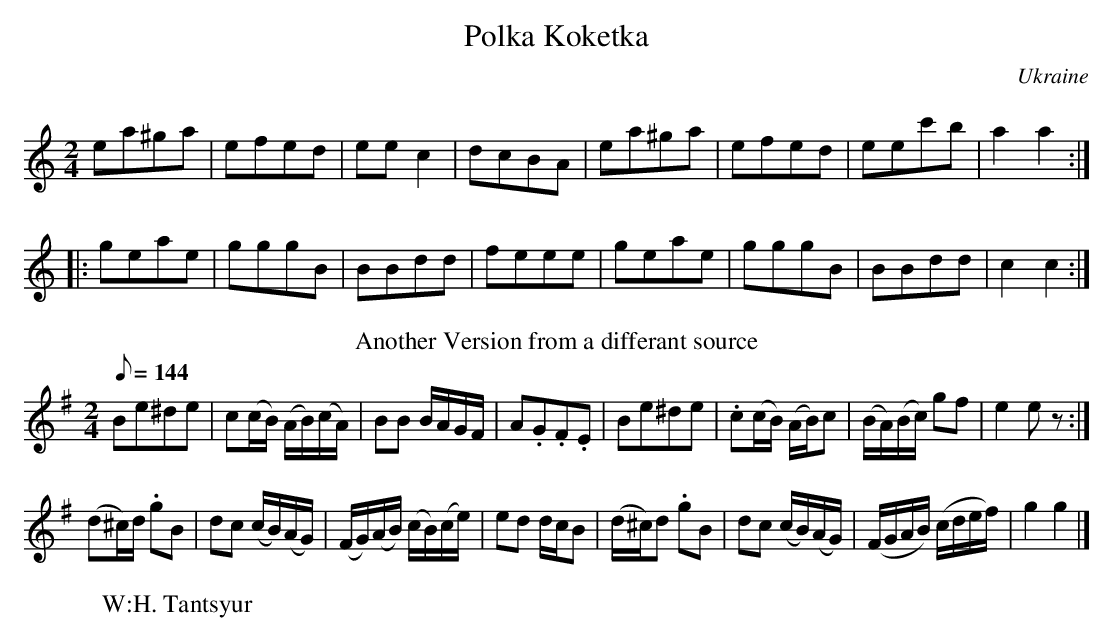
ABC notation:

X:1
T:Polka Koketka
Q:216
O:Ukraine
M:2/4
L:1/8
K:C
ea^ga | efed | ee c2 | dcBA | \
ea^ga | efed | eec'b | a2a2 :|
|: geae | gggB | BBdd | feee | \
geae | gggB | BBdd | c2c2 :|
T: Another Version from a differant source
K: Gmaj
Q:144
M:2/4
L:1/16
B2e2^d2e2 | c2(cB) (AB)(cA) | \
B2B2 BAGF | A2.G2.F2.E2 | \
B2e2^d2e2 | .c2(cB) (AB)c2 | \
(BA)(Bc) g2f2 | e4 e2 z2 :|
(d2^c)d .g2B2-|d2c2 (cB)(AG) | \
(FG)(AB) (cB)(ce) | e2d2 dcB2 | \
(d^c)d2 .g2B2-|d2c2 (cB)(AG) | \
(FGAB) (cdef) | g4 g4 |]
W:W:H. Tantsyur
